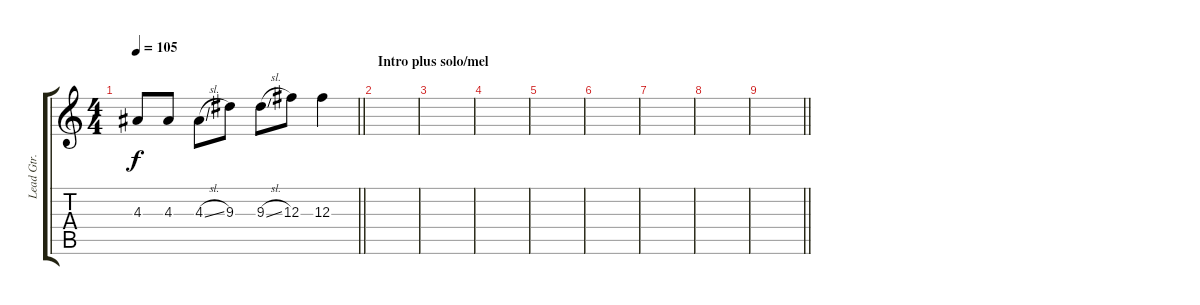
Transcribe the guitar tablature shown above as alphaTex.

\track ("Lead Gtr." "Lead Gtr.") {instrument distortionguitar}
\staff {score tabs}
\tuning (Eb4 Bb3 Gb3 Db3 Ab2 Eb2) {hide}
\ts (4 4)
\tempo 105
\clef g2
\barLineRight lightlight
\ks c
4.3{t}.8{dy f} 4.3.8 4.3{sl}.8 9.3.8 9.3{sl}.8 12.3.8 12.3.4 |
\section ("" "Intro plus solo/mel")
|
|
|
|
|
|
|
\barLineRight lightlight
